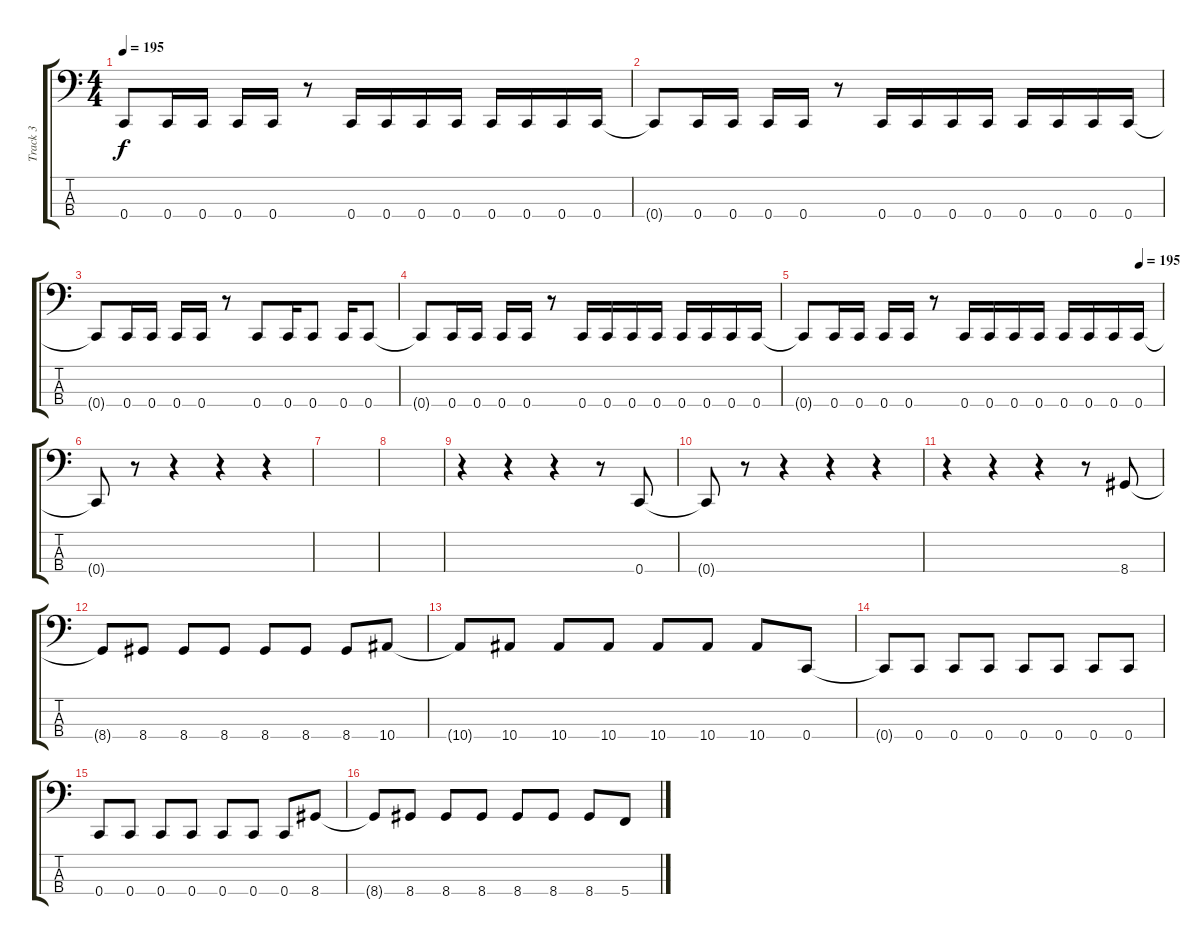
\track ("Track 3" "Track 3") {instrument electricbasspick}
\staff {score tabs}
\tuning (F2 C2 G1 C1) {hide}
\ts (4 4)
\tempo 195
\clef f4
\ks c
0.4{t}.8{dy f} 0.4.16 0.4.16 0.4.16 0.4.16 r.8 0.4.16 0.4.16 0.4.16 0.4.16 0.4.16 0.4.16 0.4.16 0.4.16 |
0.4{t}.8 0.4.16 0.4.16 0.4.16 0.4.16 r.8 0.4.16 0.4.16 0.4.16 0.4.16 0.4.16 0.4.16 0.4.16 0.4.16 |
0.4{t}.8 0.4.16 0.4.16 0.4.16 0.4.16 r.8 0.4.8 0.4.16 0.4.8 0.4.16 0.4.8 |
0.4{t}.8 0.4.16 0.4.16 0.4.16 0.4.16 r.8 0.4.16 0.4.16 0.4.16 0.4.16 0.4.16 0.4.16 0.4.16 0.4.16 |
\tempo (195 0.9375)
0.4{t}.8 0.4.16 0.4.16 0.4.16 0.4.16 r.8 0.4.16 0.4.16 0.4.16 0.4.16 0.4.16 0.4.16 0.4.16 0.4.16 |
0.4{t}.8 r.8 r.4 r.4 r.4 |
|
|
r.4 r.4 r.4 r.8 0.4.8 |
0.4{t}.8 r.8 r.4 r.4 r.4 |
r.4 r.4 r.4 r.8 8.4.8 |
8.4{t}.8 8.4.8 8.4.8 8.4.8 8.4.8 8.4.8 8.4.8 10.4.8 |
10.4{t}.8 10.4.8 10.4.8 10.4.8 10.4.8 10.4.8 10.4.8 0.4.8 |
0.4{t}.8 0.4.8 0.4.8 0.4.8 0.4.8 0.4.8 0.4.8 0.4.8 |
0.4.8 0.4.8 0.4.8 0.4.8 0.4.8 0.4.8 0.4.8 8.4.8 |
8.4{t}.8 8.4.8 8.4.8 8.4.8 8.4.8 8.4.8 8.4.8 5.4.8
